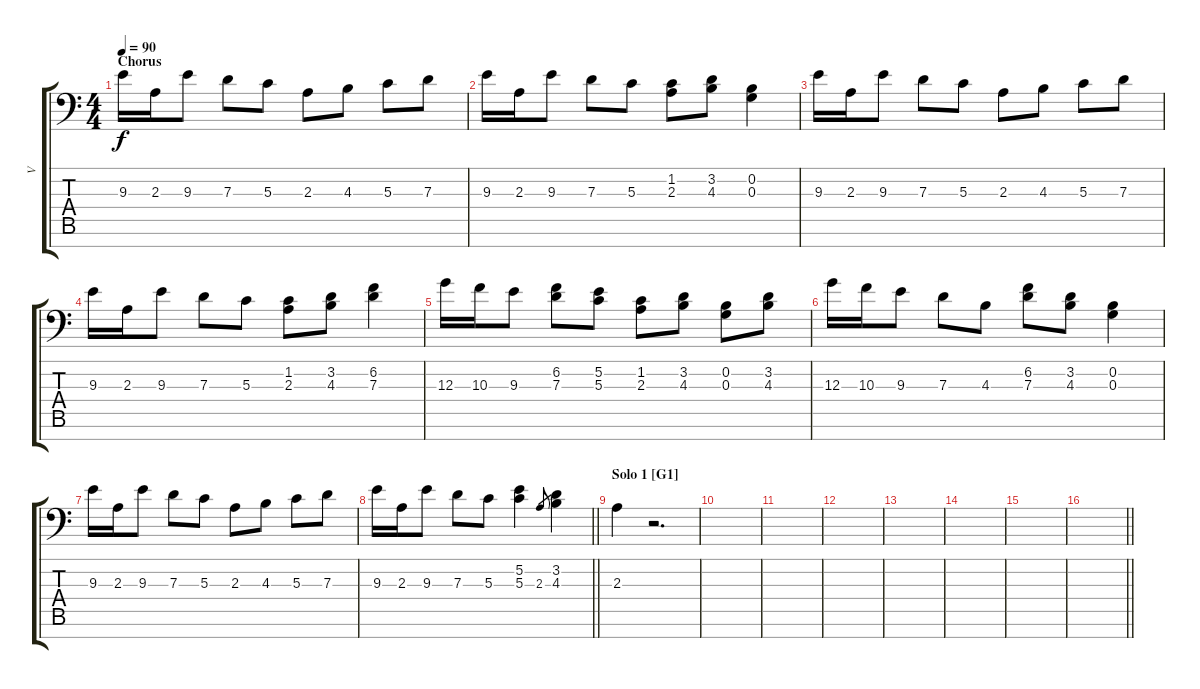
\track ("V" "V") {instrument tenorsax}
\staff {score tabs}
\tuning (E4 B3 G3 D3 A2 E2 C-1) {hide}
\ts (4 4)
\section ("" "Chorus")
\tempo 90
\clef f4
\ks c
9.3.16{dy f} 2.3.16 9.3.8 7.3.8 5.3.8 2.3.8 4.3.8 5.3.8 7.3.8 |
9.3.16 2.3.16 9.3.8 7.3.8 5.3.8 (1.2 2.3).8 (3.2 4.3).8 (0.2 0.3).4 |
9.3.16 2.3.16 9.3.8 7.3.8 5.3.8 2.3.8 4.3.8 5.3.8 7.3.8 |
9.3.16 2.3.16 9.3.8 7.3.8 5.3.8 (1.2 2.3).8 (3.2 4.3).8 (6.2 7.3).4 |
12.3.16 10.3.16 9.3.8 (6.2 7.3).8 (5.2 5.3).8 (1.2 2.3).8 (3.2 4.3).8 (0.2 0.3).8 (3.2 4.3).8 |
12.3.16 10.3.16 9.3.8 7.3.8 4.3.8 (6.2 7.3).8 (3.2 4.3).8 (0.2 0.3).4 |
9.3.16 2.3.16 9.3.8 7.3.8 5.3.8 2.3.8 4.3.8 5.3.8 7.3.8 |
\barLineRight lightlight
9.3.16 2.3.16 9.3.8 7.3.8 5.3.8 (5.2 5.3).4 2.3.8{gr} (3.2 4.3).4 |
\section ("" "Solo 1 [G1]")
2.3.4 r.2{d} |
|
|
|
|
|
|
\barLineRight lightlight
